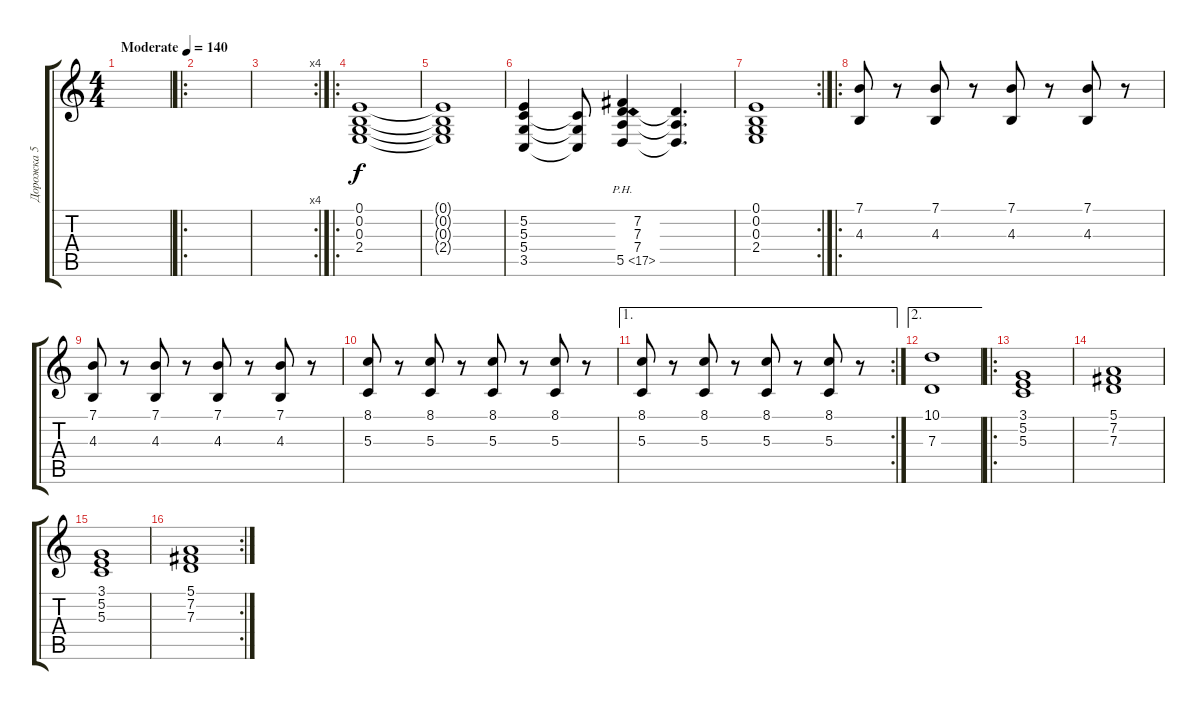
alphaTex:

\track ("Дорожка 5" "Дорожка 5") {instrument choiraahs}
\staff {score tabs}
\tuning (E4 B3 G3 D3 A2 E2) {hide}
\ts (4 4)
\tempo (140 "Moderate")
\clef g2
\ks c
|
\ro
|
\rc 4
|
\ro
(0.1 0.2 0.3 2.4).1{instrument synthstrings2} |
(0.1{t} 0.2{t} 0.3{t} 2.4{t}).1 |
(5.2 5.3 5.4 3.5).4 (5.3{t} 5.4{t} 3.5{t}).8 (7.2 7.3 7.4 5.5{ph 12}).4 (7.3{t} 7.4{t} 5.5{t}).4{d} |
\rc 2
(0.1 0.2 0.3 2.4).1 |
\ro
(7.1 4.3).8 r.8 (7.1 4.3).8 r.8 (7.1 4.3).8 r.8 (7.1 4.3).8 r.8 |
(7.1 4.3).8 r.8 (7.1 4.3).8 r.8 (7.1 4.3).8 r.8 (7.1 4.3).8 r.8 |
(8.1 5.3).8 r.8 (8.1 5.3).8 r.8 (8.1 5.3).8 r.8 (8.1 5.3).8 r.8 |
\ae 1
\rc 2
(8.1 5.3).8 r.8 (8.1 5.3).8 r.8 (8.1 5.3).8 r.8 (8.1 5.3).8 r.8 |
\ae 2
(10.1 7.3).1 |
\ro
(3.1 5.2 5.3).1 |
(5.1 7.2 7.3).1 |
(3.1 5.2 5.3).1 |
\rc 2
(5.1 7.2 7.3).1
